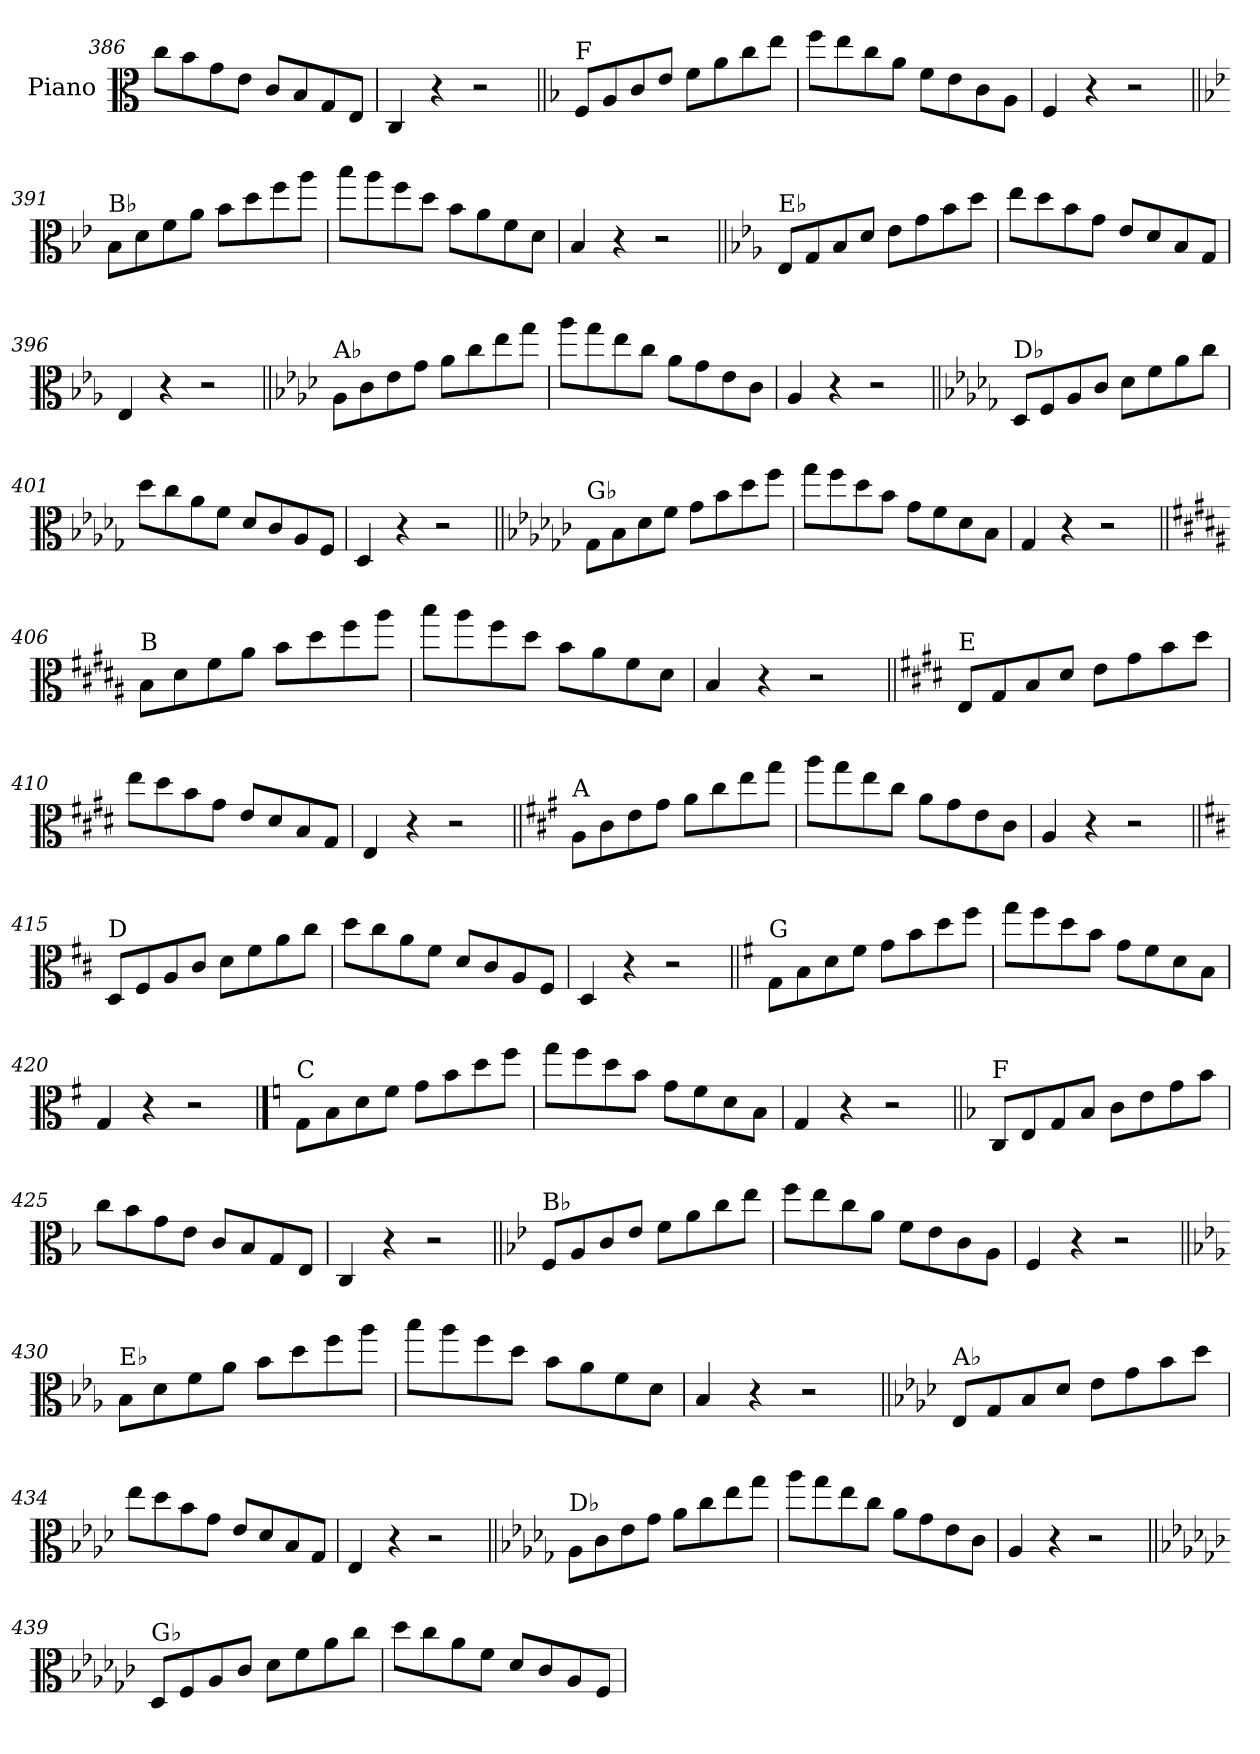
**kern
*part1
*staff1
*I"Piano
*I'Pno.
*clefC3
*k[]
=386
8cc\L
8b\
8g\
8e\J
8c/L
8B/
8G/
8E/J
=387
4C/
4r
2r
=388||
*k[b-]
!LO:TX:a:t=F
8F/L
8A/
8c/
8e/J
8f\L
8a\
8cc\
8ee\J
=389
8ff\L
8ee\
8cc\
8a\J
8f\L
8e\
8c\
8A\J
=390
4F/
4r
2r
!!LO:LB:g=z
=391||
*k[b-e-]
!LO:TX:a:t=B♭
8B-\L
8d\
8f\
8a\J
8b-\L
8dd\
8ff\
8aa\J
=392
8bb-\L
8aa\
8ff\
8dd\J
8b-\L
8a\
8f\
8d\J
=393
4B-/
4r
2r
=394||
*k[b-e-a-]
!LO:TX:a:t=E♭
8E-/L
8G/
8B-/
8d/J
8e-\L
8g\
8b-\
8dd\J
=395
8ee-\L
8dd\
8b-\
8g\J
8e-/L
8d/
8B-/
8G/J
=396
4E-/
4r
2r
!!LO:LB:g=z
=397||
*k[b-e-a-d-]
!LO:TX:a:t=A♭
8A-\L
8c\
8e-\
8g\J
8a-\L
8cc\
8ee-\
8gg\J
=398
8aa-\L
8gg\
8ee-\
8cc\J
8a-\L
8g\
8e-\
8c\J
=399
4A-/
4r
2r
=400||
*k[b-e-a-d-g-]
!LO:TX:a:t=D♭
8D-/L
8F/
8A-/
8c/J
8d-\L
8f\
8a-\
8cc\J
=401
8dd-\L
8cc\
8a-\
8f\J
8d-/L
8c/
8A-/
8F/J
=402
4D-/
4r
2r
!!LO:LB:g=z
=403||
*k[b-e-a-d-g-c-]
!LO:TX:a:t=G♭
8G-\L
8B-\
8d-\
8f\J
8g-\L
8b-\
8dd-\
8ff\J
=404
8gg-\L
8ff\
8dd-\
8b-\J
8g-\L
8f\
8d-\
8B-\J
=405
4G-/
4r
2r
=406||
*k[f#c#g#d#a#]
!LO:TX:a:t=B
8B\L
8d#\
8f#\
8a#\J
8b\L
8dd#\
8ff#\
8aa#\J
=407
8bb\L
8aa#\
8ff#\
8dd#\J
8b\L
8a#\
8f#\
8d#\J
=408
4B/
4r
2r
!!LO:LB:g=z
=409||
*k[f#c#g#d#]
!LO:TX:a:t=E
8E/L
8G#/
8B/
8d#/J
8e\L
8g#\
8b\
8dd#\J
=410
8ee\L
8dd#\
8b\
8g#\J
8e/L
8d#/
8B/
8G#/J
=411
4E/
4r
2r
=412||
*k[f#c#g#]
!LO:TX:a:t=A
8A\L
8c#\
8e\
8g#\J
8a\L
8cc#\
8ee\
8gg#\J
=413
8aa\L
8gg#\
8ee\
8cc#\J
8a\L
8g#\
8e\
8c#\J
=414
4A/
4r
2r
!!LO:LB:g=z
=415||
*k[f#c#]
!LO:TX:a:t=D
8D/L
8F#/
8A/
8c#/J
8d\L
8f#\
8a\
8cc#\J
=416
8dd\L
8cc#\
8a\
8f#\J
8d/L
8c#/
8A/
8F#/J
=417
4D/
4r
2r
=418||
*k[f#]
!LO:TX:a:t=G
8G\L
8B\
8d\
8f#\J
8g\L
8b\
8dd\
8ff#\J
=419
8gg\L
8ff#\
8dd\
8b\J
8g\L
8f#\
8d\
8B\J
=420
4G/
4r
2r
!!LO:PB:g=z
==421
*k[]
!LO:TX:a:t=C
8G\L
8B\
8d\
8f\J
8g\L
8b\
8dd\
8ff\J
=422
8gg\L
8ff\
8dd\
8b\J
8g\L
8f\
8d\
8B\J
=423
4G/
4r
2r
=424||
*k[b-]
!LO:TX:a:t=F
8C/L
8E/
8G/
8B-/J
8c\L
8e\
8g\
8b-\J
=425
8cc\L
8b-\
8g\
8e\J
8c/L
8B-/
8G/
8E/J
=426
4C/
4r
2r
!!LO:LB:g=z
=427||
*k[b-e-]
!LO:TX:a:t=B♭
8F/L
8A/
8c/
8e-/J
8f\L
8a\
8cc\
8ee-\J
=428
8ff\L
8ee-\
8cc\
8a\J
8f\L
8e-\
8c\
8A\J
=429
4F/
4r
2r
=430||
*k[b-e-a-]
!LO:TX:a:t=E♭
8B-\L
8d\
8f\
8a-\J
8b-\L
8dd\
8ff\
8aa-\J
=431
8bb-\L
8aa-\
8ff\
8dd\J
8b-\L
8a-\
8f\
8d\J
=432
4B-/
4r
2r
!!LO:LB:g=z
=433||
*k[b-e-a-d-]
!LO:TX:a:t=A♭
8E-/L
8G/
8B-/
8d-/J
8e-\L
8g\
8b-\
8dd-\J
=434
8ee-\L
8dd-\
8b-\
8g\J
8e-/L
8d-/
8B-/
8G/J
=435
4E-/
4r
2r
=436||
*k[b-e-a-d-g-]
!LO:TX:a:t=D♭
8A-\L
8c\
8e-\
8g-\J
8a-\L
8cc\
8ee-\
8gg-\J
=437
8aa-\L
8gg-\
8ee-\
8cc\J
8a-\L
8g-\
8e-\
8c\J
=438
4A-/
4r
2r
!!LO:LB:g=z
=439||
*k[b-e-a-d-g-c-]
!LO:TX:a:t=G♭
8D-/L
8F/
8A-/
8c-/J
8d-\L
8f\
8a-\
8cc-\J
=440
8dd-\L
8cc-\
8a-\
8f\J
8d-/L
8c-/
8A-/
8F/J
=
*-
